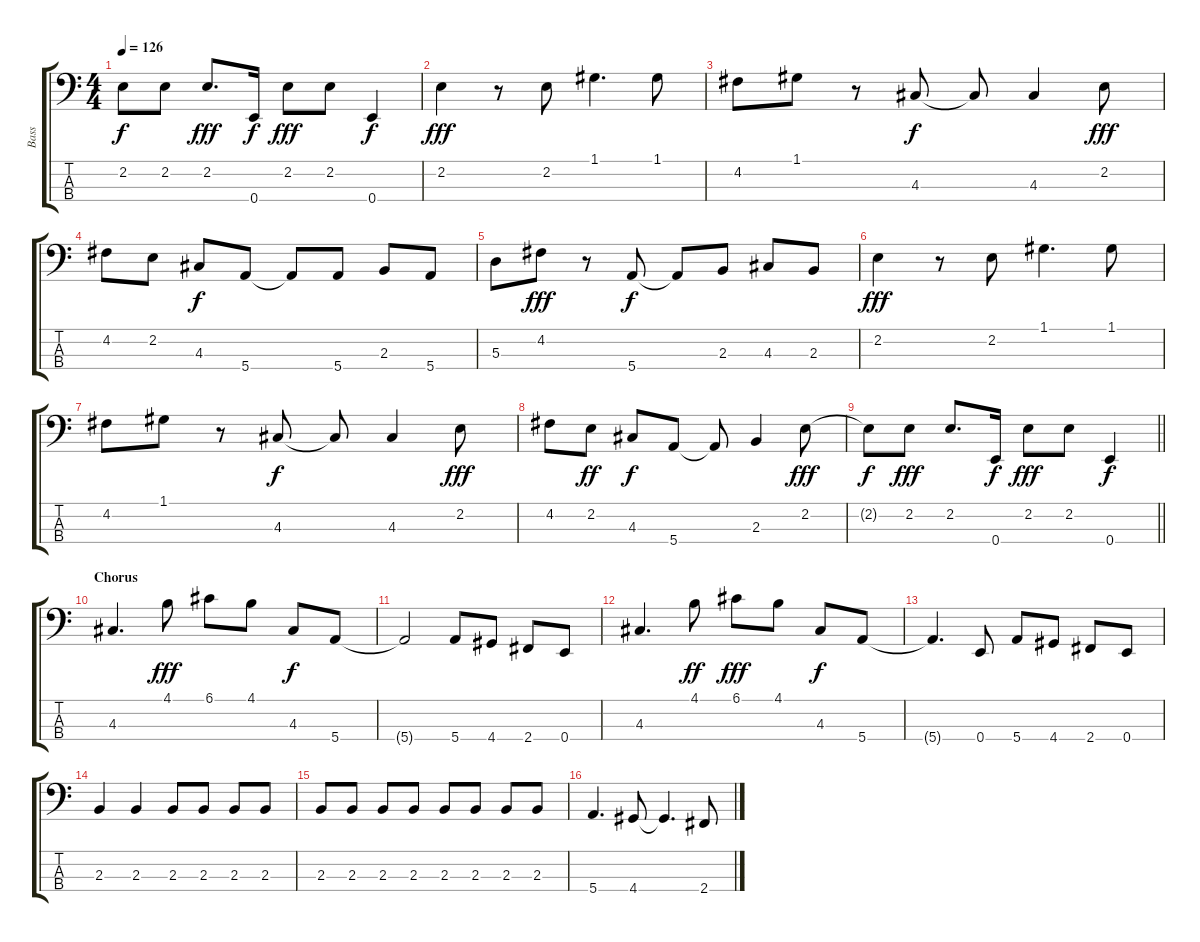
\track ("Bass" "Bass") {instrument electricbassfinger}
\staff {score tabs}
\tuning (G2 D2 A1 E1) {hide}
\ts (4 4)
\tempo 126
\clef f4
\ks c
2.2{t}.8{dy f} 2.2.8 2.2.8{d dy fff} 0.4.16{dy f} 2.2.8{dy fff} 2.2.8 0.4.4{dy f} |
2.2.4{dy fff} r.8 2.2.8 1.1.4{d} 1.1.8 |
4.2.8 1.1.8 r.8 4.3.8{dy f} 4.3{t}.8 4.3.4 2.2.8{dy fff} |
4.2.8 2.2.8 4.3.8{dy f} 5.4.8 5.4{t}.8 5.4.8 2.3.8 5.4.8 |
5.3.8 4.2.8{dy fff} r.8 5.4.8{dy f} 5.4{t}.8 2.3.8 4.3.8 2.3.8 |
2.2.4{dy fff} r.8 2.2.8 1.1.4{d} 1.1.8 |
4.2.8 1.1.8 r.8 4.3.8{dy f} 4.3{t}.8 4.3.4 2.2.8{dy fff} |
4.2.8 2.2.8{dy ff} 4.3.8{dy f} 5.4.8 5.4{t}.8 2.3.4 2.2.8{dy fff} |
\barLineRight lightlight
2.2{t}.8{dy f} 2.2.8{dy fff} 2.2.8{d} 0.4.16{dy f} 2.2.8{dy fff} 2.2.8 0.4.4{dy f} |
\section ("" "Chorus")
4.3.4{d} 4.1.8{dy fff} 6.1.8 4.1.8 4.3.8{dy f} 5.4.8 |
5.4{t}.2 5.4.8 4.4.8 2.4.8 0.4.8 |
4.3.4{d} 4.1.8{dy ff} 6.1.8{dy fff} 4.1.8 4.3.8{dy f} 5.4.8 |
5.4{t}.4{d} 0.4.8 5.4.8 4.4.8 2.4.8 0.4.8 |
2.3.4 2.3.4 2.3.8 2.3.8 2.3.8 2.3.8 |
2.3.8 2.3.8 2.3.8 2.3.8 2.3.8 2.3.8 2.3.8 2.3.8 |
5.4.4{d} 4.4.8 4.4{t}.4{d} 2.4.8
